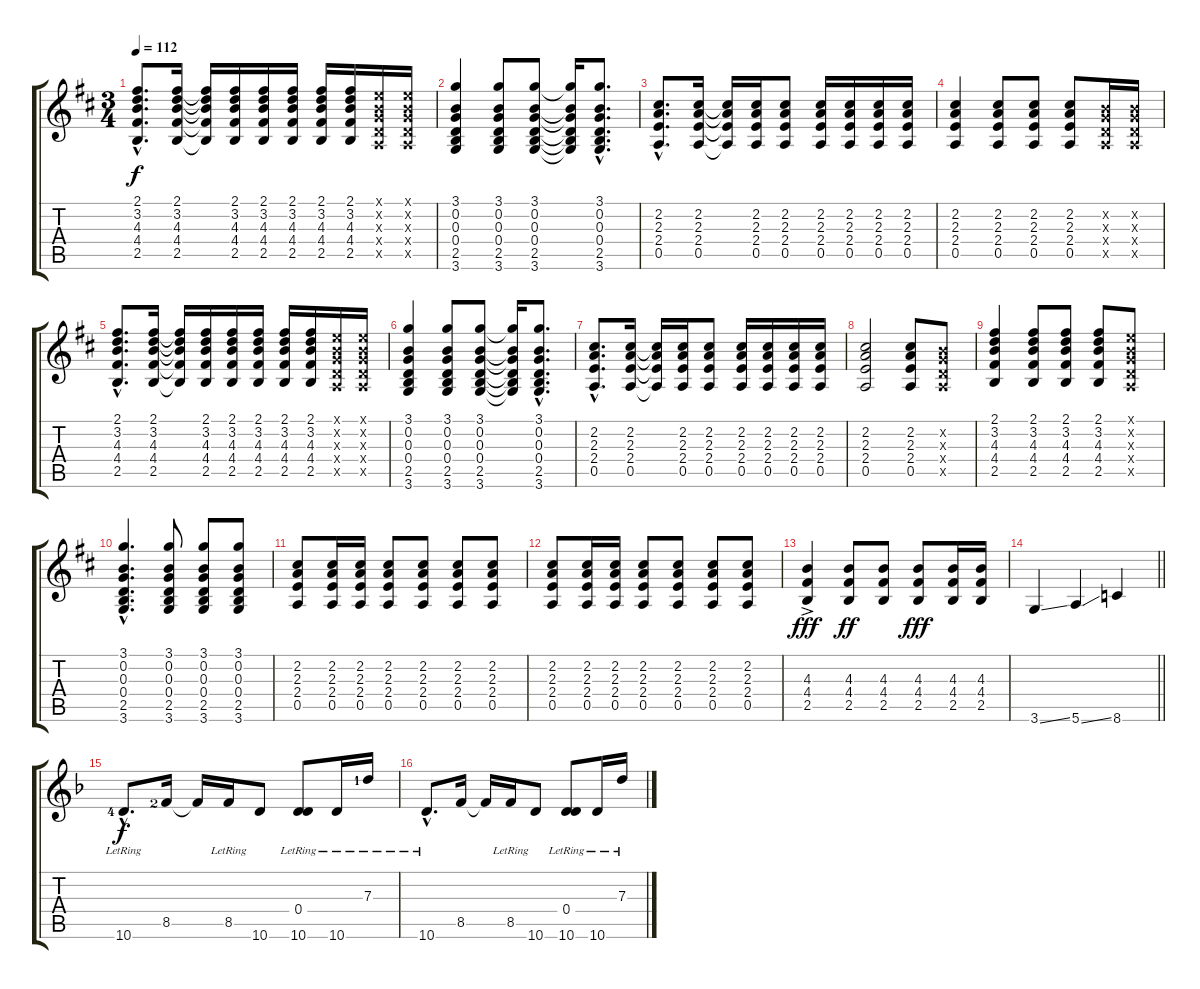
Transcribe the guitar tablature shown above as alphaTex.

\track "" {instrument electricguitarmuted}
\staff {score tabs}
\tuning (E4 B3 G3 D3 A2 E2) {hide}
\ts (3 4)
\tempo 112
\clef g2
\ks bminor
(2.1{hac} 3.2{hac} 4.3{hac} 4.4{hac} 2.5{hac}).8{d dy f volume 11 instrument acousticguitarsteel} (2.1 3.2 4.3 4.4 2.5).16 (2.1{t} 3.2{t} 4.3{t} 4.4{t} 2.5{t}).16 (2.1 3.2 4.3 4.4 2.5).16 (2.1 3.2 4.3 4.4 2.5).16 (2.1 3.2 4.3 4.4 2.5).16 (2.1 3.2 4.3 4.4 2.5).16 (2.1 3.2 4.3 4.4 2.5).16 (0.1{x} 0.2{x} 0.3{x} 0.4{x} 0.5{x}).16 (0.1{x} 0.2{x} 0.3{x} 0.4{x} 0.5{x}).16 |
(3.1 0.2 0.3 0.4 2.5 3.6).4{volume 11 instrument acousticguitarsteel} (3.1 0.2 0.3 0.4 2.5 3.6).8 (3.1 0.2 0.3 0.4 2.5 3.6).8 (3.1{t} 0.2{t} 0.3{t} 0.4{t} 2.5{t} 3.6{t}).16 (3.1{hac} 0.2{hac} 0.3{hac} 0.4{hac} 2.5{hac} 3.6{hac}).8{d} |
(2.2{hac} 2.3{hac} 2.4{hac} 0.5{hac}).8{d volume 11 instrument acousticguitarsteel} (2.2 2.3 2.4 0.5).16 (2.2{t} 2.3{t} 2.4{t} 0.5{t}).16 (2.2 2.3 2.4 0.5).16 (2.2 2.3 2.4 0.5).8 (2.2 2.3 2.4 0.5).16 (2.2 2.3 2.4 0.5).16 (2.2 2.3 2.4 0.5).16 (2.2 2.3 2.4 0.5).16 |
(2.2 2.3 2.4 0.5).4{volume 11 instrument acousticguitarsteel} (2.2 2.3 2.4 0.5).8 (2.2 2.3 2.4 0.5).8 (2.2 2.3 2.4 0.5).8 (0.2{x} 0.3{x} 0.4{x} 0.5{x}).16 (0.2{x} 0.3{x} 0.4{x} 0.5{x}).16 |
(2.1{hac} 3.2{hac} 4.3{hac} 4.4{hac} 2.5{hac}).8{d volume 11 instrument acousticguitarsteel} (2.1 3.2 4.3 4.4 2.5).16 (2.1{t} 3.2{t} 4.3{t} 4.4{t} 2.5{t}).16 (2.1 3.2 4.3 4.4 2.5).16 (2.1 3.2 4.3 4.4 2.5).16 (2.1 3.2 4.3 4.4 2.5).16 (2.1 3.2 4.3 4.4 2.5).16 (2.1 3.2 4.3 4.4 2.5).16 (0.1{x} 0.2{x} 0.3{x} 0.4{x} 0.5{x}).16 (0.1{x} 0.2{x} 0.3{x} 0.4{x} 0.5{x}).16 |
(3.1 0.2 0.3 0.4 2.5 3.6).4{volume 11 instrument acousticguitarsteel} (3.1 0.2 0.3 0.4 2.5 3.6).8 (3.1 0.2 0.3 0.4 2.5 3.6).8 (3.1{t} 0.2{t} 0.3{t} 0.4{t} 2.5{t} 3.6{t}).16 (3.1{hac} 0.2{hac} 0.3{hac} 0.4{hac} 2.5{hac} 3.6{hac}).8{d} |
(2.2{hac} 2.3{hac} 2.4{hac} 0.5{hac}).8{d volume 11 instrument acousticguitarsteel} (2.2 2.3 2.4 0.5).16 (2.2{t} 2.3{t} 2.4{t} 0.5{t}).16 (2.2 2.3 2.4 0.5).16 (2.2 2.3 2.4 0.5).8 (2.2 2.3 2.4 0.5).16 (2.2 2.3 2.4 0.5).16 (2.2 2.3 2.4 0.5).16 (2.2 2.3 2.4 0.5).16 |
(2.2 2.3 2.4 0.5).2{volume 9 instrument acousticguitarsteel} (2.2 2.3 2.4 0.5).8 (0.2{x} 0.3{x} 0.4{x} 0.5{x}).8 |
(2.1 3.2 4.3 4.4 2.5).4{volume 9 instrument acousticguitarsteel} (2.1 3.2 4.3 4.4 2.5).8 (2.1 3.2 4.3 4.4 2.5).8 (2.1 3.2 4.3 4.4 2.5).8 (0.1{x} 0.2{x} 0.3{x} 0.4{x} 0.5{x}).8 |
(3.1{hac} 0.2{hac} 0.3{hac} 0.4{hac} 2.5{hac} 3.6{hac}).4{d volume 9 instrument acousticguitarsteel} (3.1 0.2 0.3 0.4 2.5 3.6).8 (3.1 0.2 0.3 0.4 2.5 3.6).8 (3.1 0.2 0.3 0.4 2.5 3.6).8 |
(2.2 2.3 2.4 0.5).8{volume 9 instrument acousticguitarsteel} (2.2 2.3 2.4 0.5).16 (2.2 2.3 2.4 0.5).16 (2.2 2.3 2.4 0.5).8 (2.2 2.3 2.4 0.5).8 (2.2 2.3 2.4 0.5).8 (2.2 2.3 2.4 0.5).8 |
(2.2 2.3 2.4 0.5).8{volume 9 instrument acousticguitarsteel} (2.2 2.3 2.4 0.5).16 (2.2 2.3 2.4 0.5).16 (2.2 2.3 2.4 0.5).8 (2.2 2.3 2.4 0.5).8 (2.2 2.3 2.4 0.5).8 (2.2 2.3 2.4 0.5).8 |
(4.3{ac} 4.4{ac} 2.5{ac}).4{dy fff volume 10 instrument acousticguitarsteel} (4.3 4.4 2.5).8{dy ff} (4.3 4.4 2.5).8 (4.3 4.4 2.5).8{dy fff} (4.3 4.4 2.5).16 (4.3 4.4 2.5).16 |
\barLineRight lightlight
3.6{ss}.4{instrument acousticguitarsteel} 5.6{ss}.4 8.6.4 |
\ks dminor
10.6{hac lr lf 5}.8{d dy f volume 13 instrument electricguitarmuted} 8.5{lf 3}.16 8.5{t}.16 8.5{lr}.16 10.6.8 (0.4{lr} 10.6).8 10.6{lr}.16 7.3{lr lf 2}.16 |
10.6{hac lr}.8{d} 8.5.16 8.5{t}.16 8.5{lr}.16 10.6.8 (0.4{lr} 10.6).8 10.6{lr}.16 7.3{lr}.16
